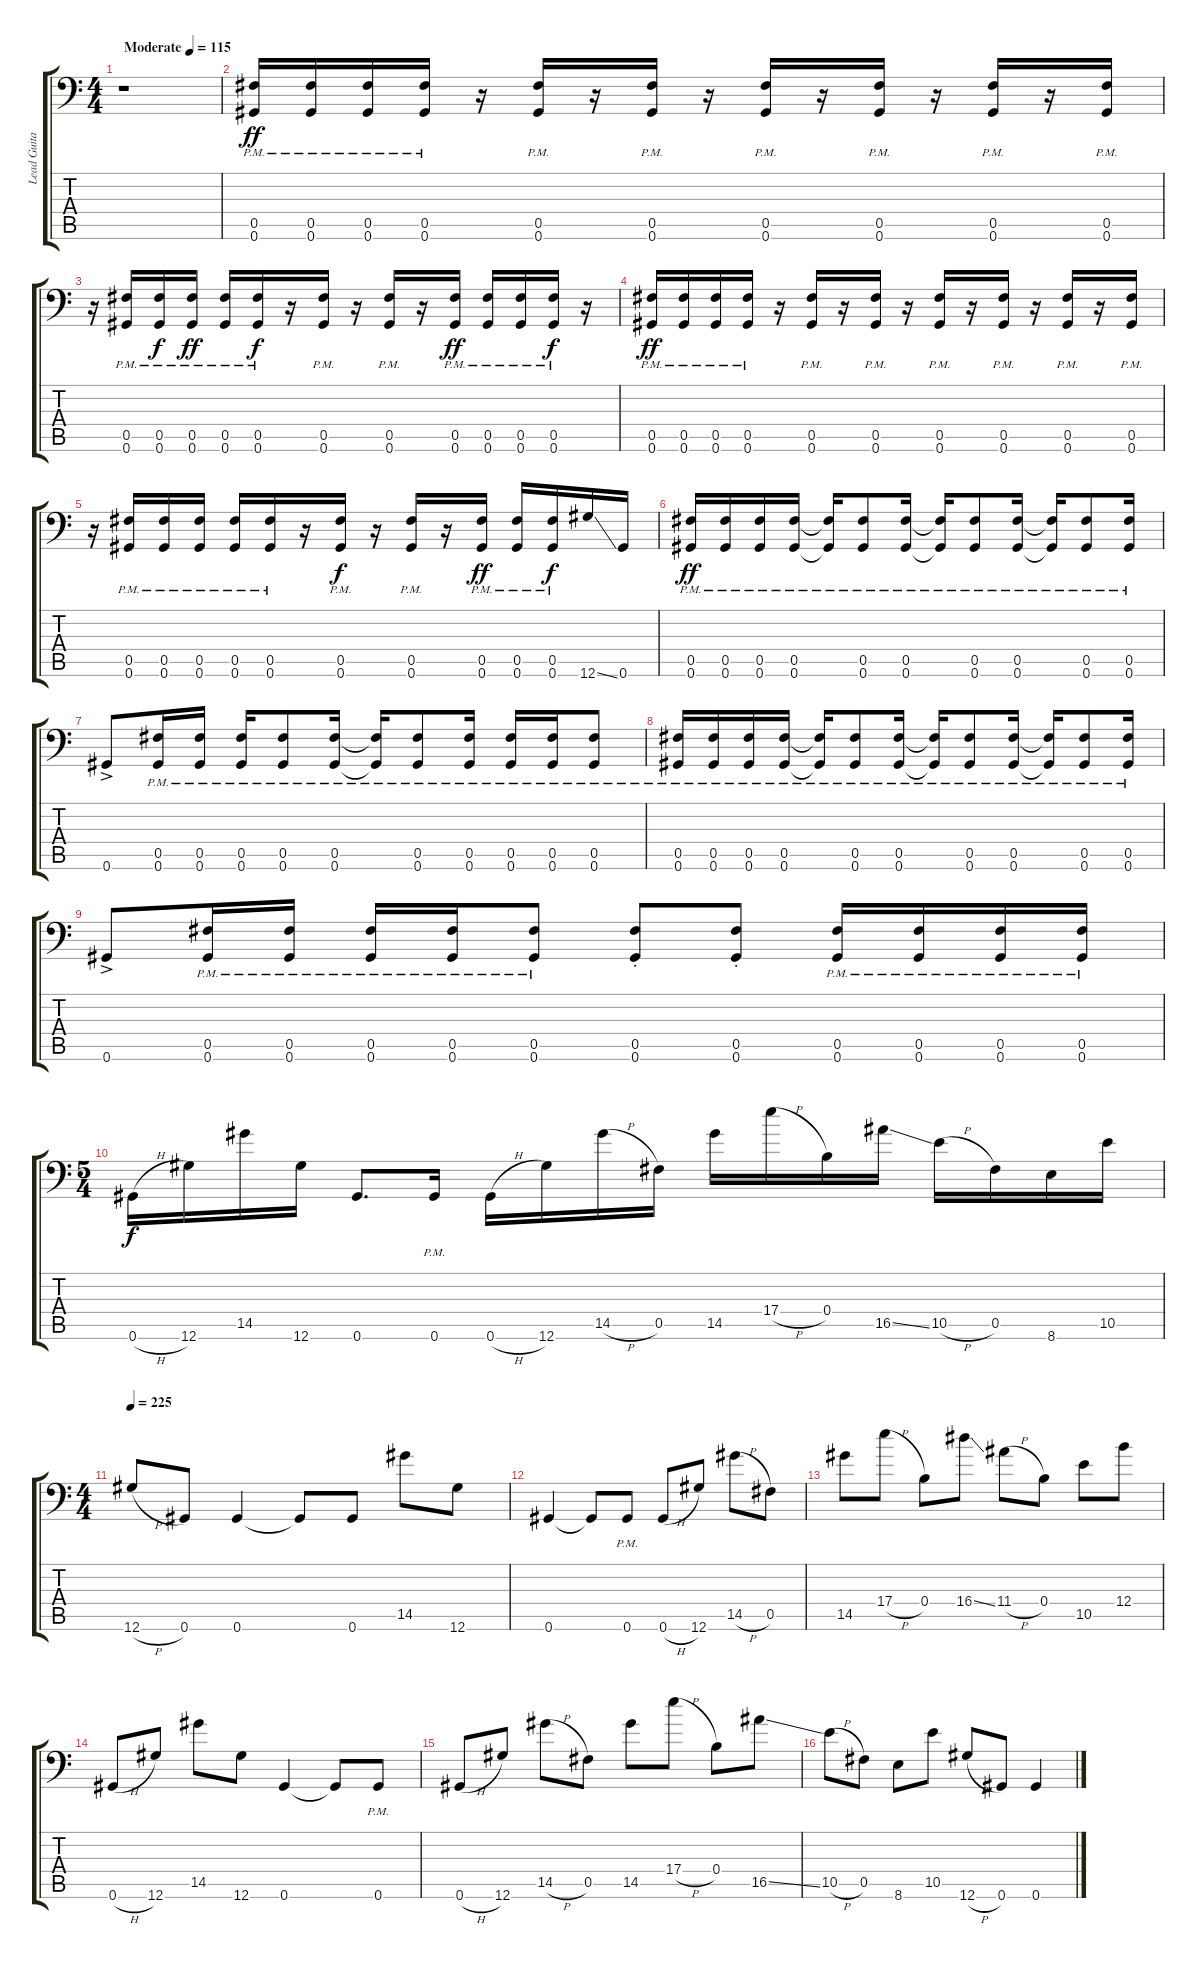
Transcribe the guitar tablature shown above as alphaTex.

\track ("Lead Guitar" "Lead Guita") {instrument distortionguitar}
\staff {score tabs}
\tuning (Db4 Ab3 E3 B2 Gb2 Ab1) {hide}
\ts (4 4)
\tempo (115 "Moderate")
\clef f4
\ks c
r.1{dy ff instrument distortionguitar} |
(0.5{pm} 0.6{pm}).16 (0.5{pm} 0.6{pm}).16 (0.5{pm} 0.6{pm}).16 (0.5{pm} 0.6{pm}).16 r.16 (0.5{pm} 0.6{pm}).16 r.16 (0.5{pm} 0.6{pm}).16 r.16 (0.5{pm} 0.6{pm}).16 r.16 (0.5{pm} 0.6{pm}).16 r.16 (0.5{pm} 0.6{pm}).16 r.16 (0.5{pm} 0.6{pm}).16 |
r.16 (0.5{pm} 0.6{pm}).16 (0.5{pm} 0.6{pm}).16{dy f} (0.5{pm} 0.6{pm}).16{dy ff} (0.5{pm} 0.6{pm}).16 (0.5{pm} 0.6{pm}).16{dy f} r.16 (0.5{pm} 0.6{pm}).16 r.16 (0.5{pm} 0.6{pm}).16 r.16 (0.5{pm} 0.6{pm}).16{dy ff} (0.5{pm} 0.6{pm}).16 (0.5{pm} 0.6{pm}).16 (0.5{pm} 0.6{pm}).16{dy f} r.16 |
(0.5{pm} 0.6{pm}).16{dy ff} (0.5{pm} 0.6{pm}).16 (0.5{pm} 0.6{pm}).16 (0.5{pm} 0.6{pm}).16 r.16 (0.5{pm} 0.6{pm}).16 r.16 (0.5{pm} 0.6{pm}).16 r.16 (0.5{pm} 0.6{pm}).16 r.16 (0.5{pm} 0.6{pm}).16 r.16 (0.5{pm} 0.6{pm}).16 r.16 (0.5{pm} 0.6{pm}).16 |
r.16 (0.5{pm} 0.6{pm}).16 (0.5{pm} 0.6{pm}).16 (0.5{pm} 0.6{pm}).16 (0.5{pm} 0.6{pm}).16 (0.5{pm} 0.6{pm}).16 r.16 (0.5{pm} 0.6{pm}).16{dy f} r.16 (0.5{pm} 0.6{pm}).16 r.16 (0.5{pm} 0.6{pm}).16{dy ff} (0.5{pm} 0.6{pm}).16 (0.5{pm} 0.6{pm}).16{dy f} 12.6{ss}.16 0.6.16 |
(0.5{pm} 0.6{pm}).16{dy ff} (0.5{pm} 0.6{pm}).16 (0.5{pm} 0.6{pm}).16 (0.5{pm} 0.6{pm}).16 (0.5{pm t} 0.6{pm t}).16 (0.5{pm} 0.6{pm}).8 (0.5{pm} 0.6{pm}).16 (0.5{pm t} 0.6{pm t}).16 (0.5{pm} 0.6{pm}).8 (0.5{pm} 0.6{pm}).16 (0.5{pm t} 0.6{pm t}).16 (0.5{pm} 0.6{pm}).8 (0.5{pm} 0.6{pm}).16 |
0.6{ac}.8 (0.5{pm} 0.6{pm}).16 (0.5{pm} 0.6{pm}).16 (0.5{pm} 0.6{pm}).16 (0.5{pm} 0.6{pm}).8 (0.5{pm} 0.6{pm}).16 (0.5{pm t} 0.6{pm t}).16 (0.5{pm} 0.6{pm}).8 (0.5{pm} 0.6{pm}).16 (0.5{pm} 0.6{pm}).16 (0.5{pm} 0.6{pm}).16 (0.5{pm} 0.6{pm}).8 |
(0.5{pm} 0.6{pm}).16 (0.5{pm} 0.6{pm}).16 (0.5{pm} 0.6{pm}).16 (0.5{pm} 0.6{pm}).16 (0.5{pm t} 0.6{pm t}).16 (0.5{pm} 0.6{pm}).8 (0.5{pm} 0.6{pm}).16 (0.5{pm t} 0.6{pm t}).16 (0.5{pm} 0.6{pm}).8 (0.5{pm} 0.6{pm}).16 (0.5{pm t} 0.6{pm t}).16 (0.5{pm} 0.6{pm}).8 (0.5{pm} 0.6{pm}).16 |
0.6{ac}.8 (0.5{pm} 0.6{pm}).16 (0.5{pm} 0.6{pm}).16 (0.5{pm} 0.6{pm}).16 (0.5{pm} 0.6{pm}).16 (0.5{pm} 0.6{pm}).8 (0.5{st} 0.6{st}).8 (0.5{st} 0.6{st}).8 (0.5{pm} 0.6{pm}).16 (0.5{pm} 0.6{pm}).16 (0.5{pm} 0.6{pm}).16 (0.5{pm} 0.6{pm}).16 |
\ts (5 4)
0.6{h}.16{dy f} 12.6.16 14.5.16 12.6.16 0.6.8{d} 0.6{pm}.16 0.6{h}.16 12.6.16 14.5{h}.16 0.5.16 14.5.16 17.4{h}.16 0.4.16 16.5{ss}.16 10.5{h}.16 0.5.16 8.6.16 10.5.16 |
\ts (4 4)
\tempo 225
12.6{h}.8 0.6.8 0.6.4 0.6{t}.8 0.6.8 14.5.8 12.6.8 |
0.6.4 0.6{t}.8 0.6{pm}.8 0.6{h}.8 12.6.8 14.5{h}.8 0.5.8 |
14.5.8 17.4{h}.8 0.4.8 16.4{ss}.8 11.4{h}.8 0.4.8 10.5.8 12.4.8 |
0.6{h}.8 12.6.8 14.5.8 12.6.8 0.6.4 0.6{t}.8 0.6{pm}.8 |
0.6{h}.8 12.6.8 14.5{h}.8 0.5.8 14.5.8 17.4{h}.8 0.4.8 16.5{ss}.8 |
10.5{h}.8 0.5.8 8.6.8 10.5.8 12.6{h}.8 0.6.8 0.6.4
